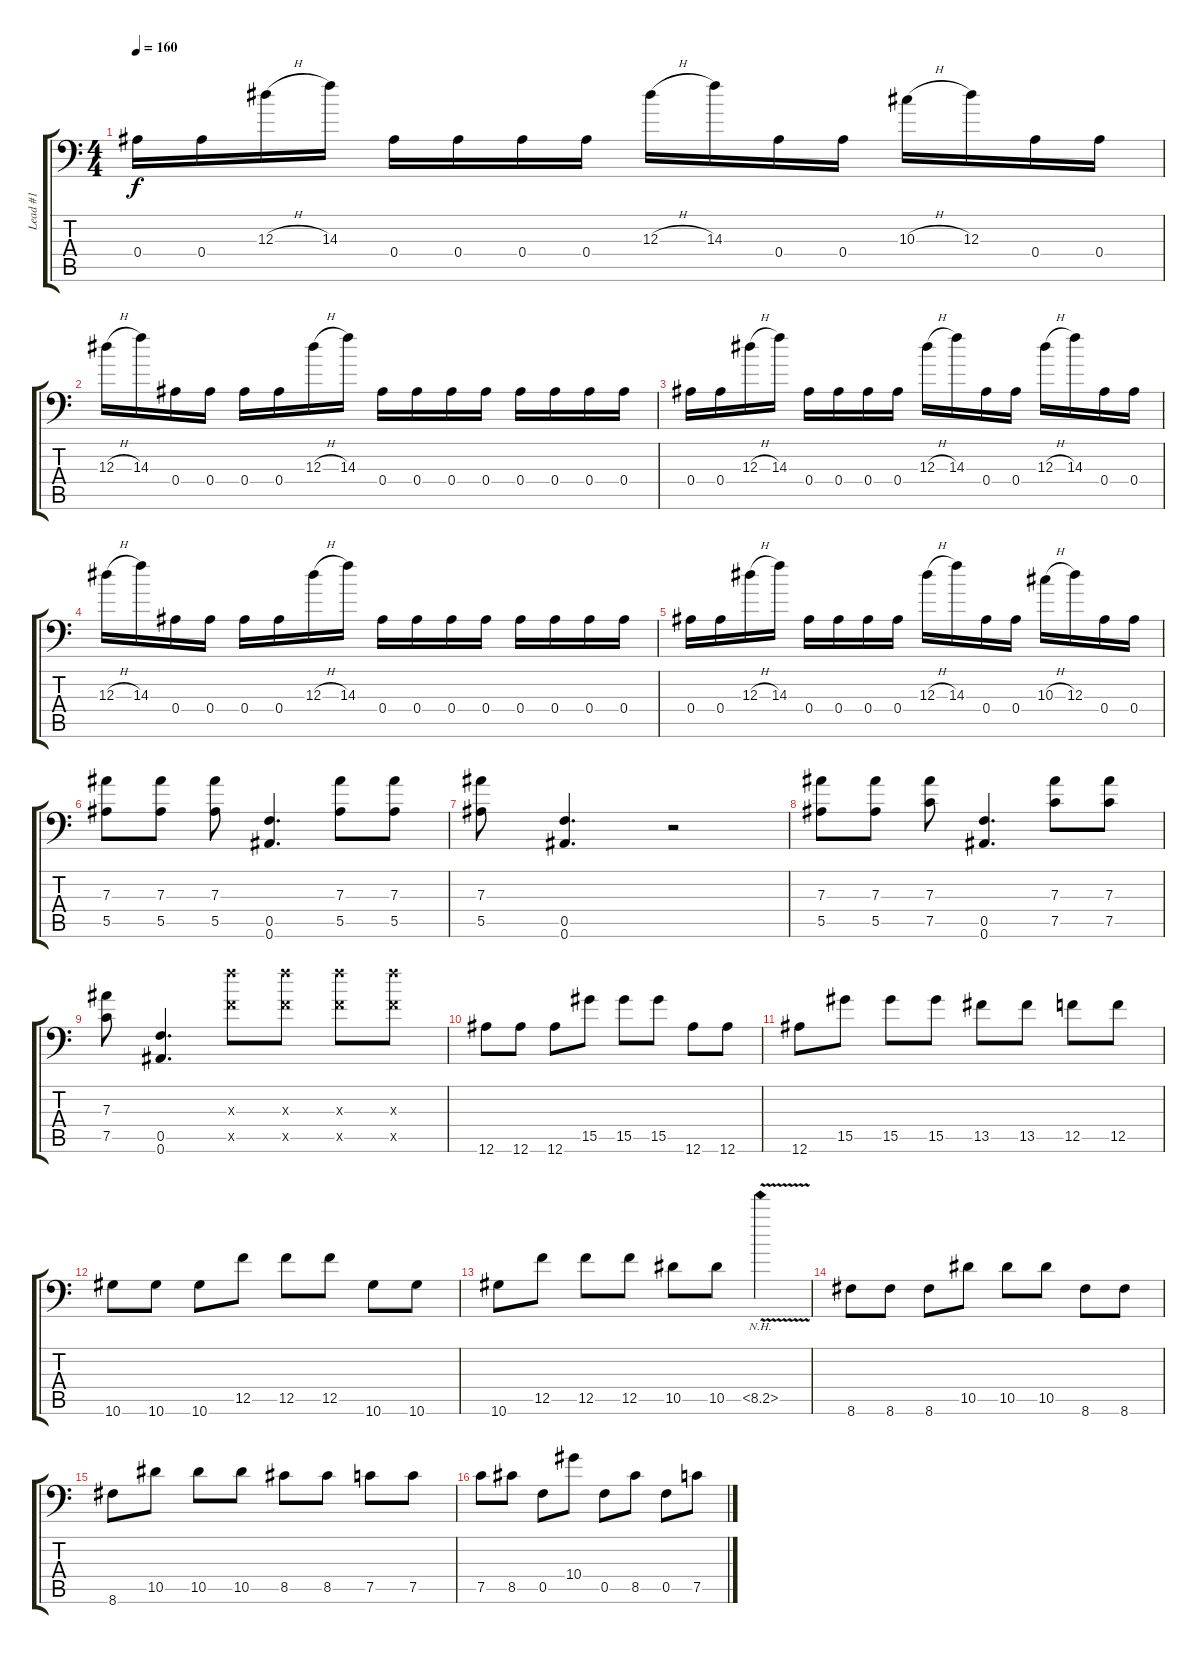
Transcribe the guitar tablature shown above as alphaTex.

\track ("Lead #1" "Lead #1") {instrument distortionguitar}
\staff {score tabs}
\tuning (C4 G3 Eb3 Bb2 F2 Bb1) {hide}
\ts (4 4)
\tempo 160
\clef f4
\ks c
0.4.16{dy f} 0.4.16 12.3{h}.16 14.3.16 0.4.16 0.4.16 0.4.16 0.4.16 12.3{h}.16 14.3.16 0.4.16 0.4.16 10.3{h}.16 12.3.16 0.4.16 0.4.16 |
12.3{h}.16 14.3.16 0.4.16 0.4.16 0.4.16 0.4.16 12.3{h}.16 14.3.16 0.4.16 0.4.16 0.4.16 0.4.16 0.4.16 0.4.16 0.4.16 0.4.16 |
0.4.16 0.4.16 12.3{h}.16 14.3.16 0.4.16 0.4.16 0.4.16 0.4.16 12.3{h}.16 14.3.16 0.4.16 0.4.16 12.3{h}.16 14.3.16 0.4.16 0.4.16 |
12.3{h}.16 14.3.16 0.4.16 0.4.16 0.4.16 0.4.16 12.3{h}.16 14.3.16 0.4.16 0.4.16 0.4.16 0.4.16 0.4.16 0.4.16 0.4.16 0.4.16 |
0.4.16 0.4.16 12.3{h}.16 14.3.16 0.4.16 0.4.16 0.4.16 0.4.16 12.3{h}.16 14.3.16 0.4.16 0.4.16 10.3{h}.16 12.3.16 0.4.16 0.4.16 |
(7.3 5.5).8 (7.3 5.5).8 (7.3 5.5).8 (0.5 0.6).4{d} (7.3 5.5).8 (7.3 5.5).8 |
(7.3 5.5).8 (0.5 0.6).4{d} r.2 |
(7.3 5.5).8 (7.3 5.5).8 (7.3 7.5).8 (0.5 0.6).4{d} (7.3 7.5).8 (7.3 7.5).8 |
(7.3 7.5).8 (0.5 0.6).4{d} (14.3{x} 12.5{x}).8 (14.3{x} 12.5{x}).8 (14.3{x} 12.5{x}).8 (14.3{x} 12.5{x}).8 |
12.6.8 12.6.8 12.6.8 15.5.8 15.5.8 15.5.8 12.6.8 12.6.8 |
12.6.8 15.5.8 15.5.8 15.5.8 13.5.8 13.5.8 12.5.8 12.5.8 |
10.6.8 10.6.8 10.6.8 12.5.8 12.5.8 12.5.8 10.6.8 10.6.8 |
10.6.8 12.5.8 12.5.8 12.5.8 10.5.8 10.5.8 8.5{nh v}.4 |
8.6.8 8.6.8 8.6.8 10.5.8 10.5.8 10.5.8 8.6.8 8.6.8 |
8.6.8 10.5.8 10.5.8 10.5.8 8.5.8 8.5.8 7.5.8 7.5.8 |
7.5.8 8.5.8 0.5.8 10.4.8 0.5.8 8.5.8 0.5.8 7.5.8
